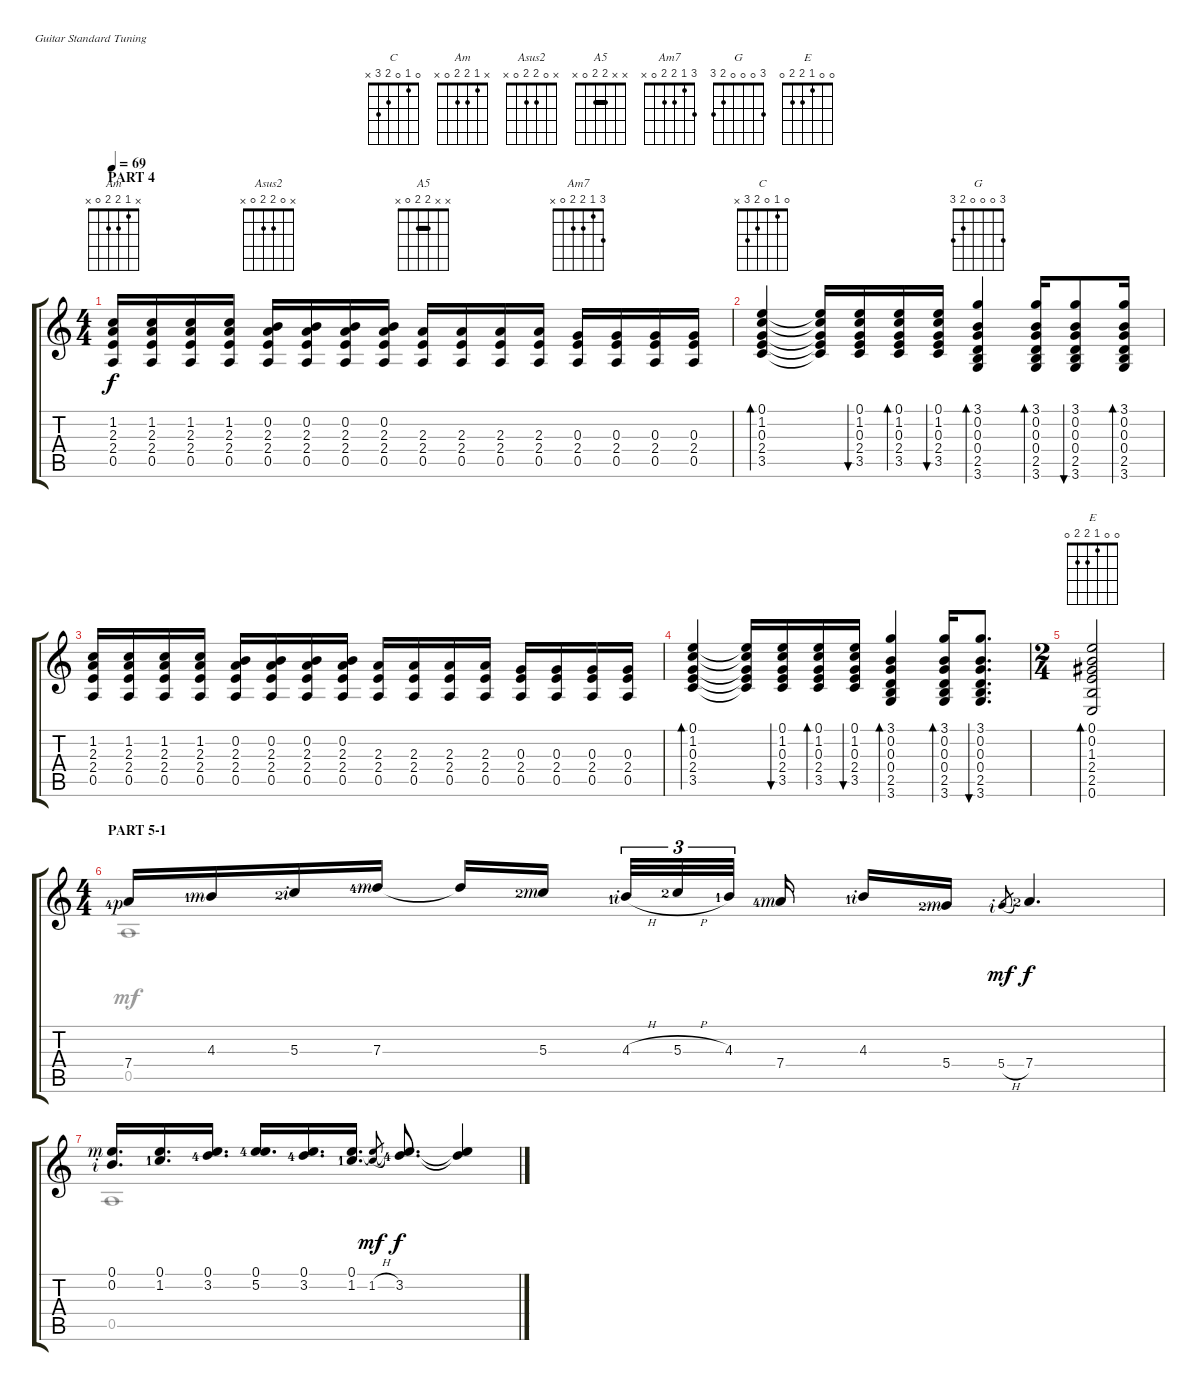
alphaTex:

\defaultSystemsLayout 4
\bracketExtendMode groupsimilarinstruments
\singleTrackTrackNamePolicy hidden
\multiTrackTrackNamePolicy hidden
\firstSystemTrackNameOrientation horizontal
\otherSystemsTrackNameOrientation horizontal
\chordDiagramsInScore
\track ("Nylon Guitar" "N-Gt") {instrument acousticguitarnylon}
\staff {score tabs}
\tuning (E4 B3 G3 D3 A2 E2)
\chord ("C" 0 1 0 2 3 x)
\chord ("Am" x 1 2 2 0 x)
\chord ("Asus2" x 0 2 2 0 x)
\chord ("A5" x x 2 2 0 x) {barre 2}
\chord ("Am7" 3 1 2 2 0 x)
\chord ("G" 3 0 0 0 2 3)
\chord ("E" 0 0 1 2 2 0)
\voice
\ts (4 4)
\section ("" "PART 4")
\tempo 69
\clef g2
\ks c
(1.2 2.3 2.4 0.5).16{ch "Am" dy f} (1.2 2.3 2.4 0.5).16 (1.2 2.3 2.4 0.5).16 (1.2 2.3 2.4 0.5).16 (0.2 2.3 2.4 0.5).16{ch "Asus2"} (0.2 2.3 2.4 0.5).16 (0.2 2.3 2.4 0.5).16 (0.2 2.3 2.4 0.5).16 (2.3 2.4 0.5).16{ch "A5"} (2.3 2.4 0.5).16 (2.3 2.4 0.5).16 (2.3 2.4 0.5).16 (0.3 2.4 0.5).16{ch "Am7"} (0.3 2.4 0.5).16 (0.3 2.4 0.5).16 (0.3 2.4 0.5).16 |
(0.1 1.2 0.3 2.4 3.5).4{bd 60 ch "C"} (0.1{t} 1.2{t} 0.3{t} 2.4{t} 3.5{t}).16 (0.1 1.2 0.3 2.4 3.5).16{bu 60} (0.1 1.2 0.3 2.4 3.5).16{bd 60} (0.1 1.2 0.3 2.4 3.5).16{bu 60} (3.1 0.2 0.3 0.4 2.5 3.6).4{bd 60 ch "G"} (3.1 0.2 0.3 0.4 2.5 3.6).16{bd 60} (3.1 0.2 0.3 0.4 2.5 3.6).8{bu 60} (3.1 0.2 0.3 0.4 2.5 3.6).16{bd 60} |
(1.2 2.3 2.4 0.5).16 (1.2 2.3 2.4 0.5).16 (1.2 2.3 2.4 0.5).16 (1.2 2.3 2.4 0.5).16 (0.2 2.3 2.4 0.5).16 (0.2 2.3 2.4 0.5).16 (0.2 2.3 2.4 0.5).16 (0.2 2.3 2.4 0.5).16 (2.3 2.4 0.5).16 (2.3 2.4 0.5).16 (2.3 2.4 0.5).16 (2.3 2.4 0.5).16 (0.3 2.4 0.5).16 (0.3 2.4 0.5).16 (0.3 2.4 0.5).16 (0.3 2.4 0.5).16 |
(0.1 1.2 0.3 2.4 3.5).4{bd 60} (0.1{t} 1.2{t} 0.3{t} 2.4{t} 3.5{t}).16 (0.1 1.2 0.3 2.4 3.5).16{bu 60} (0.1 1.2 0.3 2.4 3.5).16{bd 60} (0.1 1.2 0.3 2.4 3.5).16{bu 60} (3.1 0.2 0.3 0.4 2.5 3.6).4{bd 60} (3.1 0.2 0.3 0.4 2.5 3.6).16{bd 60} (3.1 0.2 0.3 0.4 2.5 3.6).8{d bu 60} |
\ts (2 4)
(0.1 0.2 1.3 2.4 2.5 0.6).2{bd 120 ch "E"} |
\ts (4 4)
\section ("" "PART 5-1")
\scale
0.554286 7.4{lf 5 rf 1}.16 4.3{lf 2 rf 3}.16 5.3{lf 3 rf 2}.16 7.3{lf 5 rf 3}.16{beam split} 7.3{t}.16 5.3{lf 3 rf 3}.16 4.3{h lf 2 rf 2}.32{tu (3 2)} 5.3{h lf 3}.32{tu (3 2)} 4.3{lf 2}.32{tu (3 2)} 7.4{lf 5 rf 3}.16 4.3{lf 2 rf 2}.16 5.4{lf 3 rf 3}.16 5.4{h rf 2}.8{gr dy mf} 7.4{lf 3}.4{d dy f} |
\scale
0.445216 (0.1{rf 3} 0.2{rf 2}).16{d} (0.1 1.2{lf 2}).16{d} (0.1 3.2{lf 5}).16{d} (0.1 5.2{lf 5}).16{d} (0.1 3.2{lf 5}).16{d} (0.1 1.2{lf 2}).16{d} (1.2{h} 0.1{t}).8{gr dy mf} (3.2{lf 5} 0.1{t}).8{d dy f} (3.2{t} 0.1{t}).4
\voice
\clef g2
\ottava regular
\simile none
\ks c
|
|
|
|
|
\scale
0.554286 0.5.1{dy mf} |
\scale
0.445216 0.5.1
